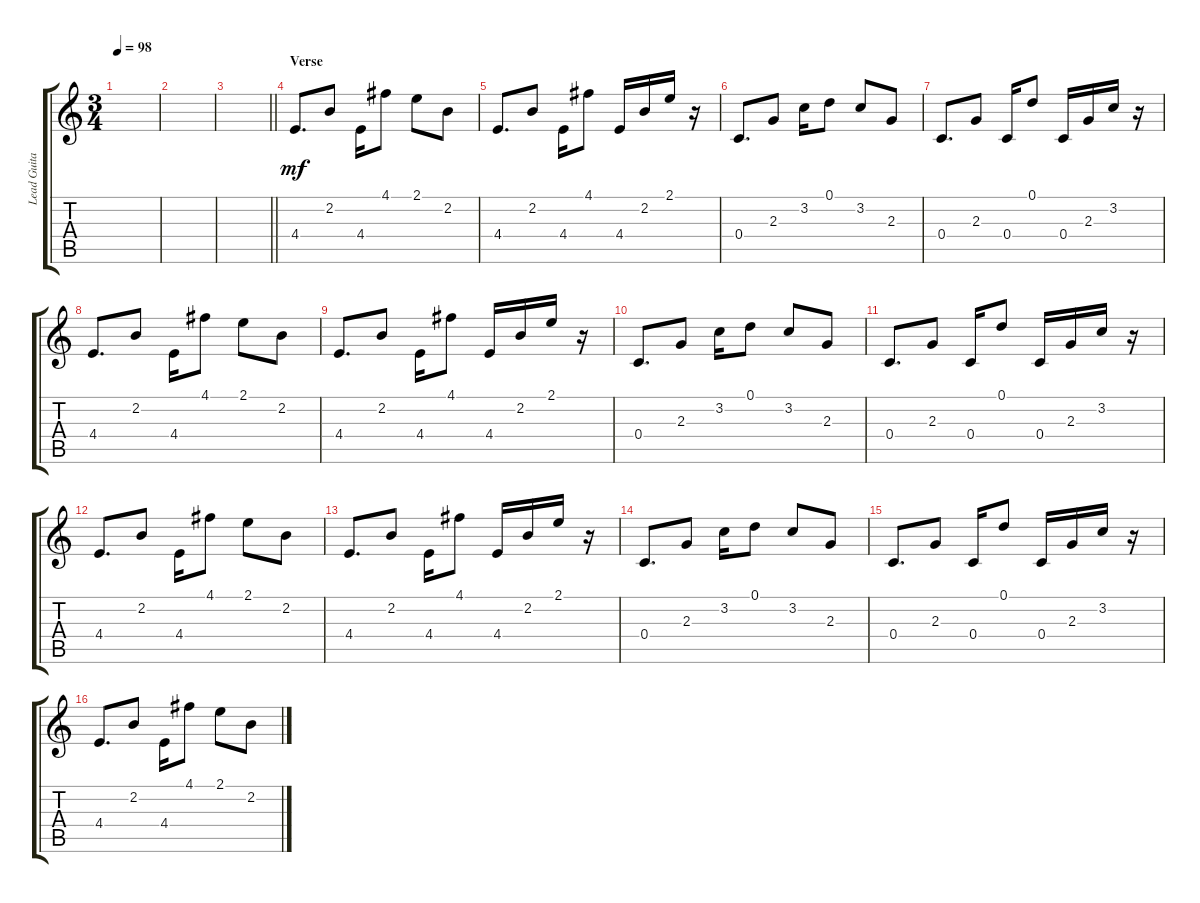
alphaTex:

\track ("Lead Guitar" "Lead Guita") {instrument acousticguitarsteel}
\staff {score tabs}
\tuning (D4 A3 F3 C3 G2 C2) {hide}
\ts (3 4)
\tempo 98
\clef g2
\ks c
|
|
\barLineRight lightlight
|
\section ("" "Verse")
4.4.8{d dy mf volume 12} 2.2.8 4.4.16 4.1.8 2.1.8 2.2.8 |
4.4.8{d} 2.2.8 4.4.16 4.1.8 4.4.16 2.2.16 2.1.16 r.16 |
0.4.8{d} 2.3.8 3.2.16 0.1.8 3.2.8 2.3.8 |
0.4.8{d} 2.3.8 0.4.16 0.1.8 0.4.16 2.3.16 3.2.16 r.16 |
4.4.8{d} 2.2.8 4.4.16 4.1.8 2.1.8 2.2.8 |
4.4.8{d} 2.2.8 4.4.16 4.1.8 4.4.16 2.2.16 2.1.16 r.16 |
0.4.8{d} 2.3.8 3.2.16 0.1.8 3.2.8 2.3.8 |
0.4.8{d} 2.3.8 0.4.16 0.1.8 0.4.16 2.3.16 3.2.16 r.16 |
4.4.8{d} 2.2.8 4.4.16 4.1.8 2.1.8 2.2.8 |
4.4.8{d} 2.2.8 4.4.16 4.1.8 4.4.16 2.2.16 2.1.16 r.16 |
0.4.8{d} 2.3.8 3.2.16 0.1.8 3.2.8 2.3.8 |
0.4.8{d} 2.3.8 0.4.16 0.1.8 0.4.16 2.3.16 3.2.16 r.16 |
4.4.8{d} 2.2.8 4.4.16 4.1.8 2.1.8 2.2.8
